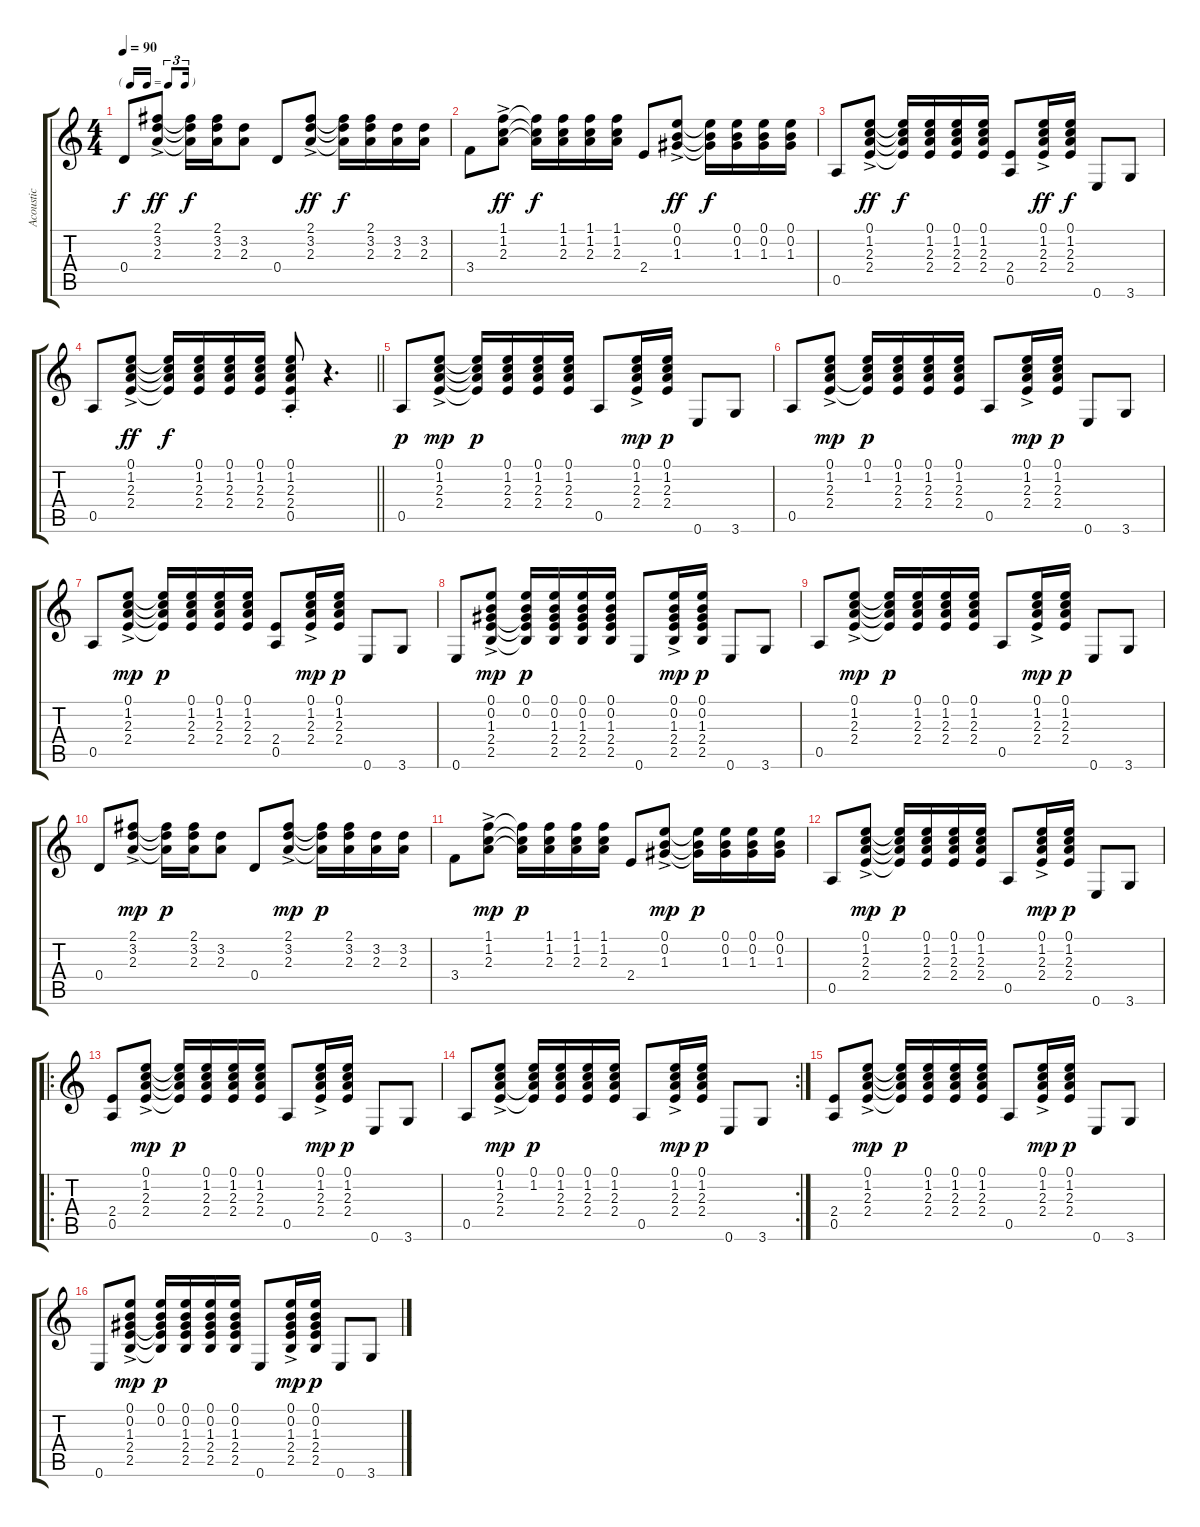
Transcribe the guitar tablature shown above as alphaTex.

\track ("Acoustic" "Acoustic") {instrument acousticguitarsteel}
\staff {score tabs}
\tuning (E4 B3 G3 D3 A2 E2) {hide}
\ts (4 4)
\tf triplet16th
\tempo 90
\clef g2
\ks c
0.4.8{dy f} (2.1{ac} 3.2{ac} 2.3{ac}).8{dy ff} (2.1{t} 3.2{t} 2.3{t}).16{dy f} (2.1 3.2 2.3).16 (3.2 2.3).8 0.4.8 (2.1{ac} 3.2{ac} 2.3{ac}).8{dy ff} (2.1{t} 3.2{t} 2.3{t}).16{dy f} (2.1 3.2 2.3).16 (3.2 2.3).16 (3.2 2.3).16 |
3.4.8 (1.1{ac} 1.2{ac} 2.3{ac}).8{dy ff} (1.1{t} 1.2{t} 2.3{t}).16{dy f} (1.1 1.2 2.3).16 (1.1 1.2 2.3).16 (1.1 1.2 2.3).16 2.4.8 (0.1{ac} 0.2{ac} 1.3{ac}).8{dy ff} (0.1{t} 0.2{t} 1.3{t}).16{dy f} (0.1 0.2 1.3).16 (0.1 0.2 1.3).16 (0.1 0.2 1.3).16 |
0.5.8 (0.1{ac} 1.2{ac} 2.3{ac} 2.4{ac}).8{dy ff} (0.1{t} 1.2{t} 2.3{t} 2.4{t}).16{dy f} (0.1 1.2 2.3 2.4).16 (0.1 1.2 2.3 2.4).16 (0.1 1.2 2.3 2.4).16 (2.4 0.5).8 (0.1{ac} 1.2{ac} 2.3{ac} 2.4{ac}).16{dy ff} (0.1 1.2 2.3 2.4).16{dy f} 0.6.8 3.6.8 |
\barLineRight lightlight
0.5.8 (0.1{ac} 1.2{ac} 2.3{ac} 2.4{ac}).8{dy ff} (0.1{t} 1.2{t} 2.3{t} 2.4{t}).16{dy f} (0.1 1.2 2.3 2.4).16 (0.1 1.2 2.3 2.4).16 (0.1 1.2 2.3 2.4).16 (0.1{st} 1.2{st} 2.3{st} 2.4{st} 0.5{st}).8 r.4{d} |
0.5.8{dy p} (0.1{ac} 1.2{ac} 2.3{ac} 2.4{ac}).8{dy mp} (0.1{t} 1.2{t} 2.3{t} 2.4{t}).16{dy p} (0.1 1.2 2.3 2.4).16 (0.1 1.2 2.3 2.4).16 (0.1 1.2 2.3 2.4).16 0.5.8 (0.1{ac} 1.2{ac} 2.3{ac} 2.4{ac}).16{dy mp} (0.1 1.2 2.3 2.4).16{dy p} 0.6.8 3.6.8 |
0.5.8 (0.1{ac} 1.2{ac} 2.3{ac} 2.4{ac}).8{dy mp} (0.1 1.2 2.3{t} 2.4{t}).16{dy p} (0.1 1.2 2.3 2.4).16 (0.1 1.2 2.3 2.4).16 (0.1 1.2 2.3 2.4).16 0.5.8 (0.1{ac} 1.2{ac} 2.3{ac} 2.4{ac}).16{dy mp} (0.1 1.2 2.3 2.4).16{dy p} 0.6.8 3.6.8 |
0.5.8 (0.1{ac} 1.2{ac} 2.3{ac} 2.4{ac}).8{dy mp} (0.1{t} 1.2{t} 2.3{t} 2.4{t}).16{dy p} (0.1 1.2 2.3 2.4).16 (0.1 1.2 2.3 2.4).16 (0.1 1.2 2.3 2.4).16 (2.4 0.5).8 (0.1{ac} 1.2{ac} 2.3{ac} 2.4{ac}).16{dy mp} (0.1 1.2 2.3 2.4).16{dy p} 0.6.8 3.6.8 |
0.6.8 (0.1{ac} 0.2{ac} 1.3{ac} 2.4{ac} 2.5{ac}).8{dy mp} (0.1 0.2 1.3{t} 2.4{t} 2.5{t}).16{dy p} (0.1 0.2 1.3 2.4 2.5).16 (0.1 0.2 1.3 2.4 2.5).16 (0.1 0.2 1.3 2.4 2.5).16 0.6.8 (0.1{ac} 0.2{ac} 1.3{ac} 2.4{ac} 2.5{ac}).16{dy mp} (0.1 0.2 1.3 2.4 2.5).16{dy p} 0.6.8 3.6.8 |
0.5.8 (0.1{ac} 1.2{ac} 2.3{ac} 2.4{ac}).8{dy mp} (0.1{t} 1.2{t} 2.3{t} 2.4{t}).16{dy p} (0.1 1.2 2.3 2.4).16 (0.1 1.2 2.3 2.4).16 (0.1 1.2 2.3 2.4).16 0.5.8 (0.1{ac} 1.2{ac} 2.3{ac} 2.4{ac}).16{dy mp} (0.1 1.2 2.3 2.4).16{dy p} 0.6.8 3.6.8 |
0.4.8 (2.1{ac} 3.2{ac} 2.3{ac}).8{dy mp} (2.1{t} 3.2{t} 2.3{t}).16{dy p} (2.1 3.2 2.3).16 (3.2 2.3).8 0.4.8 (2.1{ac} 3.2{ac} 2.3{ac}).8{dy mp} (2.1{t} 3.2{t} 2.3{t}).16{dy p} (2.1 3.2 2.3).16 (3.2 2.3).16 (3.2 2.3).16 |
3.4.8 (1.1{ac} 1.2{ac} 2.3{ac}).8{dy mp} (1.1{t} 1.2{t} 2.3{t}).16{dy p} (1.1 1.2 2.3).16 (1.1 1.2 2.3).16 (1.1 1.2 2.3).16 2.4.8 (0.1{ac} 0.2{ac} 1.3{ac}).8{dy mp} (0.1{t} 0.2{t} 1.3{t}).16{dy p} (0.1 0.2 1.3).16 (0.1 0.2 1.3).16 (0.1 0.2 1.3).16 |
0.5.8 (0.1{ac} 1.2{ac} 2.3{ac} 2.4{ac}).8{dy mp} (0.1{t} 1.2{t} 2.3{t} 2.4{t}).16{dy p} (0.1 1.2 2.3 2.4).16 (0.1 1.2 2.3 2.4).16 (0.1 1.2 2.3 2.4).16 0.5.8 (0.1{ac} 1.2{ac} 2.3{ac} 2.4{ac}).16{dy mp} (0.1 1.2 2.3 2.4).16{dy p} 0.6.8 3.6.8 |
\ro
(2.4 0.5).8 (0.1{ac} 1.2{ac} 2.3{ac} 2.4{ac}).8{dy mp} (0.1{t} 1.2{t} 2.3{t} 2.4{t}).16{dy p} (0.1 1.2 2.3 2.4).16 (0.1 1.2 2.3 2.4).16 (0.1 1.2 2.3 2.4).16 0.5.8 (0.1{ac} 1.2{ac} 2.3{ac} 2.4{ac}).16{dy mp} (0.1 1.2 2.3 2.4).16{dy p} 0.6.8 3.6.8 |
\rc 2
0.5.8 (0.1{ac} 1.2{ac} 2.3{ac} 2.4{ac}).8{dy mp} (0.1 1.2 2.3{t} 2.4{t}).16{dy p} (0.1 1.2 2.3 2.4).16 (0.1 1.2 2.3 2.4).16 (0.1 1.2 2.3 2.4).16 0.5.8 (0.1{ac} 1.2{ac} 2.3{ac} 2.4{ac}).16{dy mp} (0.1 1.2 2.3 2.4).16{dy p} 0.6.8 3.6.8 |
(2.4 0.5).8 (0.1{ac} 1.2{ac} 2.3{ac} 2.4{ac}).8{dy mp} (0.1{t} 1.2{t} 2.3{t} 2.4{t}).16{dy p} (0.1 1.2 2.3 2.4).16 (0.1 1.2 2.3 2.4).16 (0.1 1.2 2.3 2.4).16 0.5.8 (0.1{ac} 1.2{ac} 2.3{ac} 2.4{ac}).16{dy mp} (0.1 1.2 2.3 2.4).16{dy p} 0.6.8 3.6.8 |
0.6.8 (0.1{ac} 0.2{ac} 1.3{ac} 2.4{ac} 2.5{ac}).8{dy mp} (0.1 0.2 1.3{t} 2.4{t} 2.5{t}).16{dy p} (0.1 0.2 1.3 2.4 2.5).16 (0.1 0.2 1.3 2.4 2.5).16 (0.1 0.2 1.3 2.4 2.5).16 0.6.8 (0.1{ac} 0.2{ac} 1.3{ac} 2.4{ac} 2.5{ac}).16{dy mp} (0.1 0.2 1.3 2.4 2.5).16{dy p} 0.6.8 3.6.8
